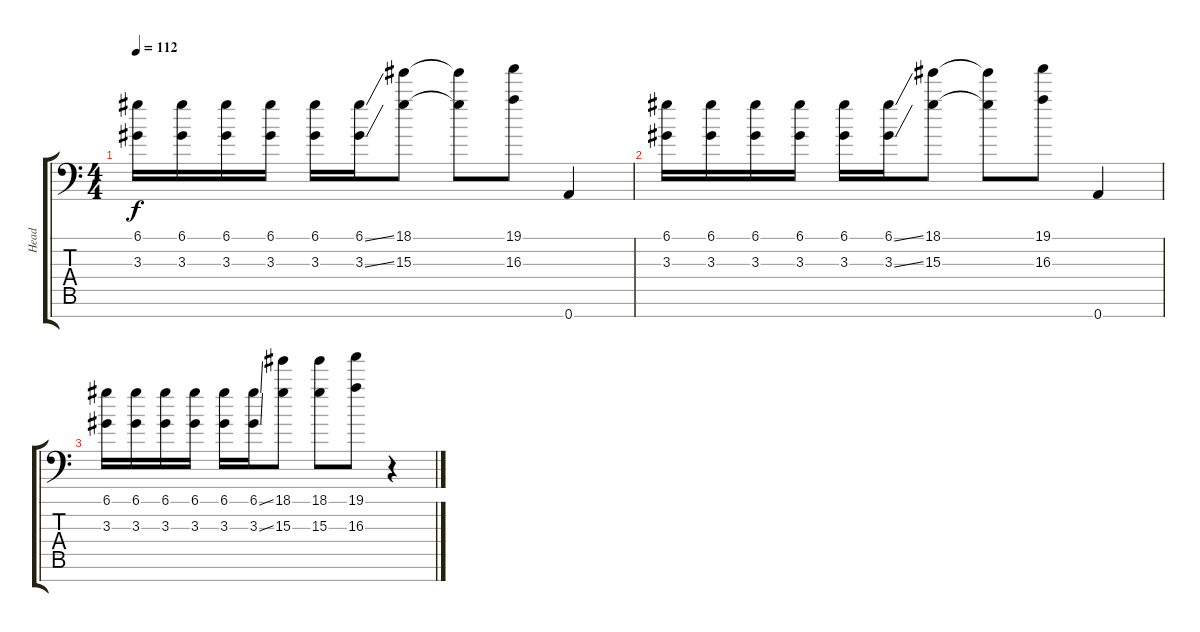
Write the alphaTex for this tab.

\track ("Head" "Head") {instrument overdrivenguitar}
\staff {score tabs}
\tuning (D4 A3 F3 C3 G2 D2 A1) {hide}
\ts (4 4)
\tempo 112
\clef f4
\ks c
(6.1 3.3).16{dy f} (6.1 3.3).16 (6.1 3.3).16 (6.1 3.3).16 (6.1 3.3).16 (6.1{ss} 3.3{ss}).16 (18.1 15.3).8 (18.1{t} 15.3{t}).8 (19.1 16.3).8 0.7.4 |
(6.1 3.3).16 (6.1 3.3).16 (6.1 3.3).16 (6.1 3.3).16 (6.1 3.3).16 (6.1{ss} 3.3{ss}).16 (18.1 15.3).8 (18.1{t} 15.3{t}).8 (19.1 16.3).8 0.7.4 |
(6.1 3.3).16 (6.1 3.3).16 (6.1 3.3).16 (6.1 3.3).16 (6.1 3.3).16 (6.1{ss} 3.3{ss}).16 (18.1 15.3).8 (18.1 15.3).8 (19.1 16.3).8 r.4
